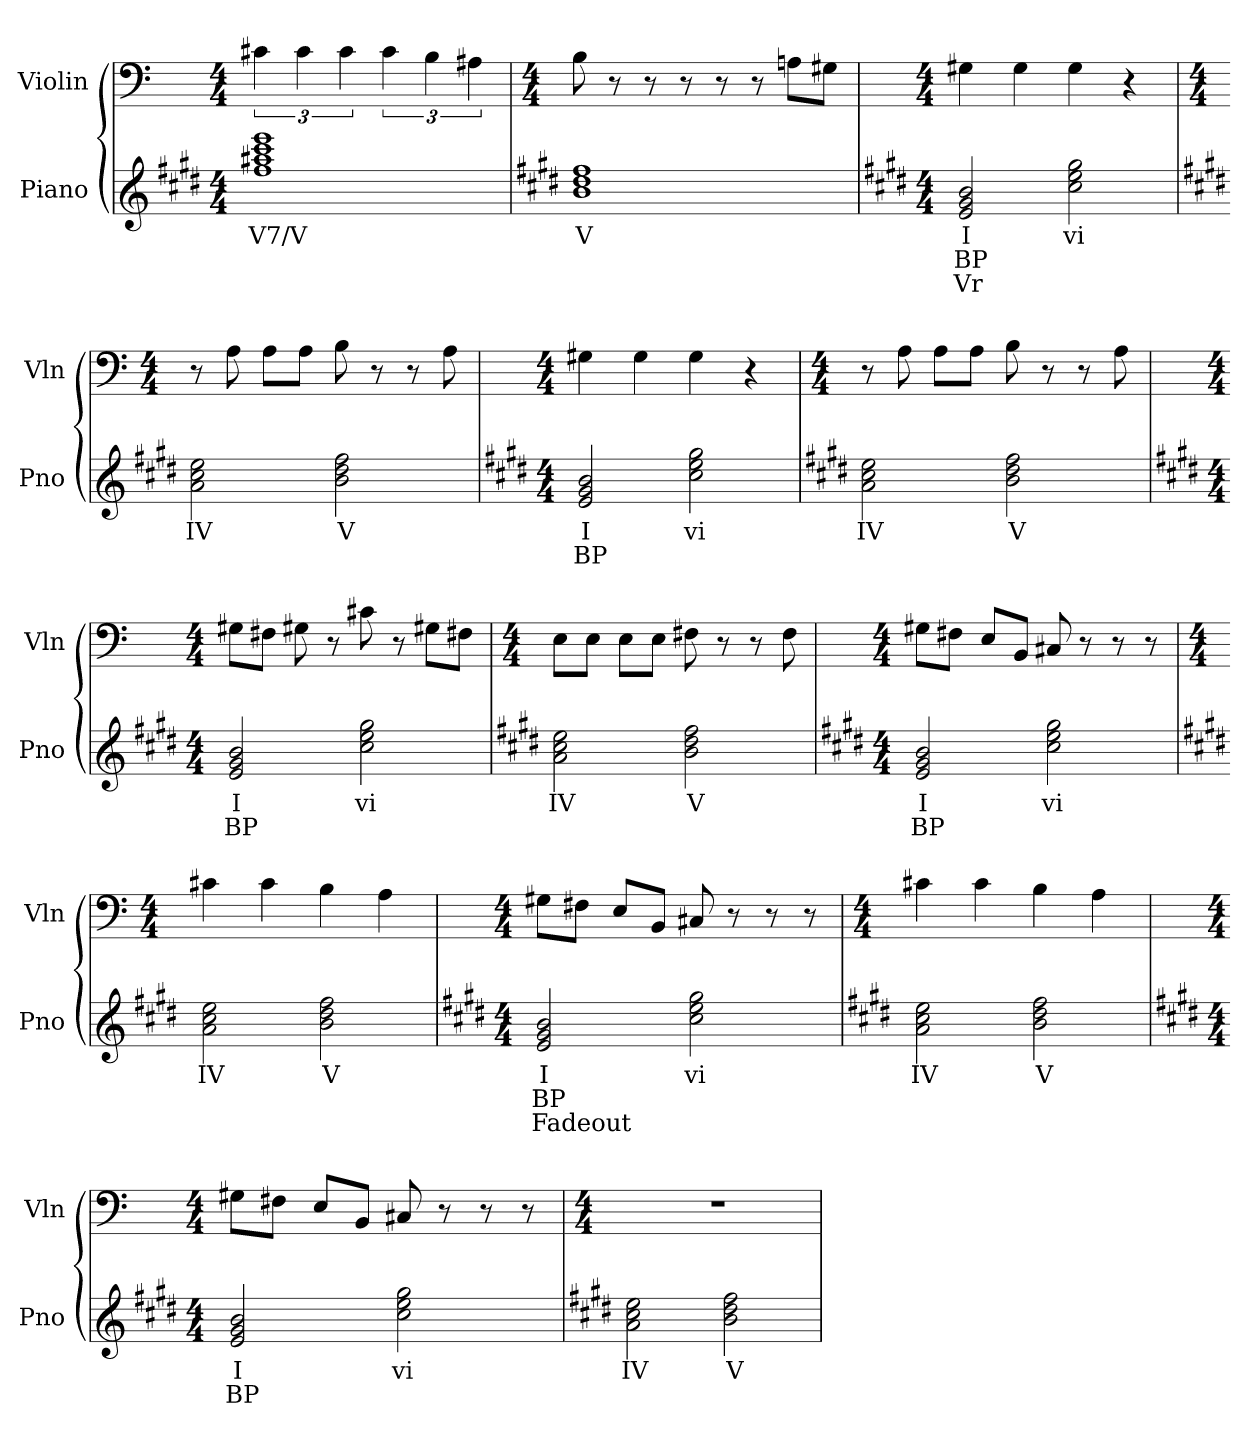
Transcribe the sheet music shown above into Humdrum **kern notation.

**kern	**text	**text	**text	**kern
*part2	*part2	*part2	*part2	*part1
*staff2	*staff2	*staff2	*staff2	*staff1
*I"Piano	*	*	*	*I"Violin
*I'Pno	*	*	*	*I'Vln
*k[f#c#g#d#]	*	*	*	*
*E:	*	*	*	*
*M4/4	*	*	*	*M4/4
=	=	=	=	=
1ff# 1aa#X 1ccc# 1eee	V7/V	.	.	6c#X
.	.	.	.	6c#
.	.	.	.	6c#
.	.	.	.	6c#
.	.	.	.	6B
.	.	.	.	6A#X
=	=	=	=	=
*k[f#c#g#d#]	*	*	*	*
*E:	*	*	*	*
*	*	*	*	*M4/4
1b 1dd# 1ff#	V	.	.	8B
.	.	.	.	8r
.	.	.	.	8r
.	.	.	.	8r
.	.	.	.	8r
.	.	.	.	8r
.	.	.	.	8AnL
.	.	.	.	8G#XJ
=	=	=	=	=
*k[f#c#g#d#]	*	*	*	*
*E:	*	*	*	*
*M4/4	*	*	*	*M4/4
2e 2g# 2b	I	BP	Vr	4G#X
.	.	.	.	4G#
2cc# 2ee 2gg#	vi	.	.	4G#
.	.	.	.	4r
=	=	=	=	=
*k[f#c#g#d#]	*	*	*	*
*E:	*	*	*	*
*	*	*	*	*M4/4
2a 2cc# 2ee	IV	.	.	8r
.	.	.	.	8A
.	.	.	.	8AL
.	.	.	.	8AJ
2b 2dd# 2ff#	V	.	.	8B
.	.	.	.	8r
.	.	.	.	8r
.	.	.	.	8A
=	=	=	=	=
*k[f#c#g#d#]	*	*	*	*
*E:	*	*	*	*
*M4/4	*	*	*	*M4/4
2e 2g# 2b	I	BP	.	4G#X
.	.	.	.	4G#
2cc# 2ee 2gg#	vi	.	.	4G#
.	.	.	.	4r
=	=	=	=	=
*k[f#c#g#d#]	*	*	*	*
*E:	*	*	*	*
*	*	*	*	*M4/4
2a 2cc# 2ee	IV	.	.	8r
.	.	.	.	8A
.	.	.	.	8AL
.	.	.	.	8AJ
2b 2dd# 2ff#	V	.	.	8B
.	.	.	.	8r
.	.	.	.	8r
.	.	.	.	8A
=	=	=	=	=
*k[f#c#g#d#]	*	*	*	*
*E:	*	*	*	*
*M4/4	*	*	*	*M4/4
2e 2g# 2b	I	BP	.	8G#XL
.	.	.	.	8F#XJ
.	.	.	.	8G#X
.	.	.	.	8r
2cc# 2ee 2gg#	vi	.	.	8c#X
.	.	.	.	8r
.	.	.	.	8G#XL
.	.	.	.	8F#XJ
=	=	=	=	=
*k[f#c#g#d#]	*	*	*	*
*E:	*	*	*	*
*	*	*	*	*M4/4
2a 2cc# 2ee	IV	.	.	8EL
.	.	.	.	8EJ
.	.	.	.	8EL
.	.	.	.	8EJ
2b 2dd# 2ff#	V	.	.	8F#X
.	.	.	.	8r
.	.	.	.	8r
.	.	.	.	8F#
=	=	=	=	=
*k[f#c#g#d#]	*	*	*	*
*E:	*	*	*	*
*M4/4	*	*	*	*M4/4
2e 2g# 2b	I	BP	.	8G#XL
.	.	.	.	8F#XJ
.	.	.	.	8EL
.	.	.	.	8BBJ
2cc# 2ee 2gg#	vi	.	.	8C#X
.	.	.	.	8r
.	.	.	.	8r
.	.	.	.	8r
=	=	=	=	=
*k[f#c#g#d#]	*	*	*	*
*E:	*	*	*	*
*	*	*	*	*M4/4
2a 2cc# 2ee	IV	.	.	4c#X
.	.	.	.	4c#
2b 2dd# 2ff#	V	.	.	4B
.	.	.	.	4A
=	=	=	=	=
*k[f#c#g#d#]	*	*	*	*
*E:	*	*	*	*
*M4/4	*	*	*	*M4/4
2e 2g# 2b	I	BP	Fadeout	8G#XL
.	.	.	.	8F#XJ
.	.	.	.	8EL
.	.	.	.	8BBJ
2cc# 2ee 2gg#	vi	.	.	8C#X
.	.	.	.	8r
.	.	.	.	8r
.	.	.	.	8r
=	=	=	=	=
*k[f#c#g#d#]	*	*	*	*
*E:	*	*	*	*
*	*	*	*	*M4/4
2a 2cc# 2ee	IV	.	.	4c#X
.	.	.	.	4c#
2b 2dd# 2ff#	V	.	.	4B
.	.	.	.	4A
=	=	=	=	=
*k[f#c#g#d#]	*	*	*	*
*E:	*	*	*	*
*M4/4	*	*	*	*M4/4
2e 2g# 2b	I	BP	.	8G#XL
.	.	.	.	8F#XJ
.	.	.	.	8EL
.	.	.	.	8BBJ
2cc# 2ee 2gg#	vi	.	.	8C#X
.	.	.	.	8r
.	.	.	.	8r
.	.	.	.	8r
=	=	=	=	=
*k[f#c#g#d#]	*	*	*	*
*E:	*	*	*	*
*	*	*	*	*M4/4
2a 2cc# 2ee	IV	.	.	1r
2b 2dd# 2ff#	V	.	.	.
=	=	=	=	=
*-	*-	*-	*-	*-
